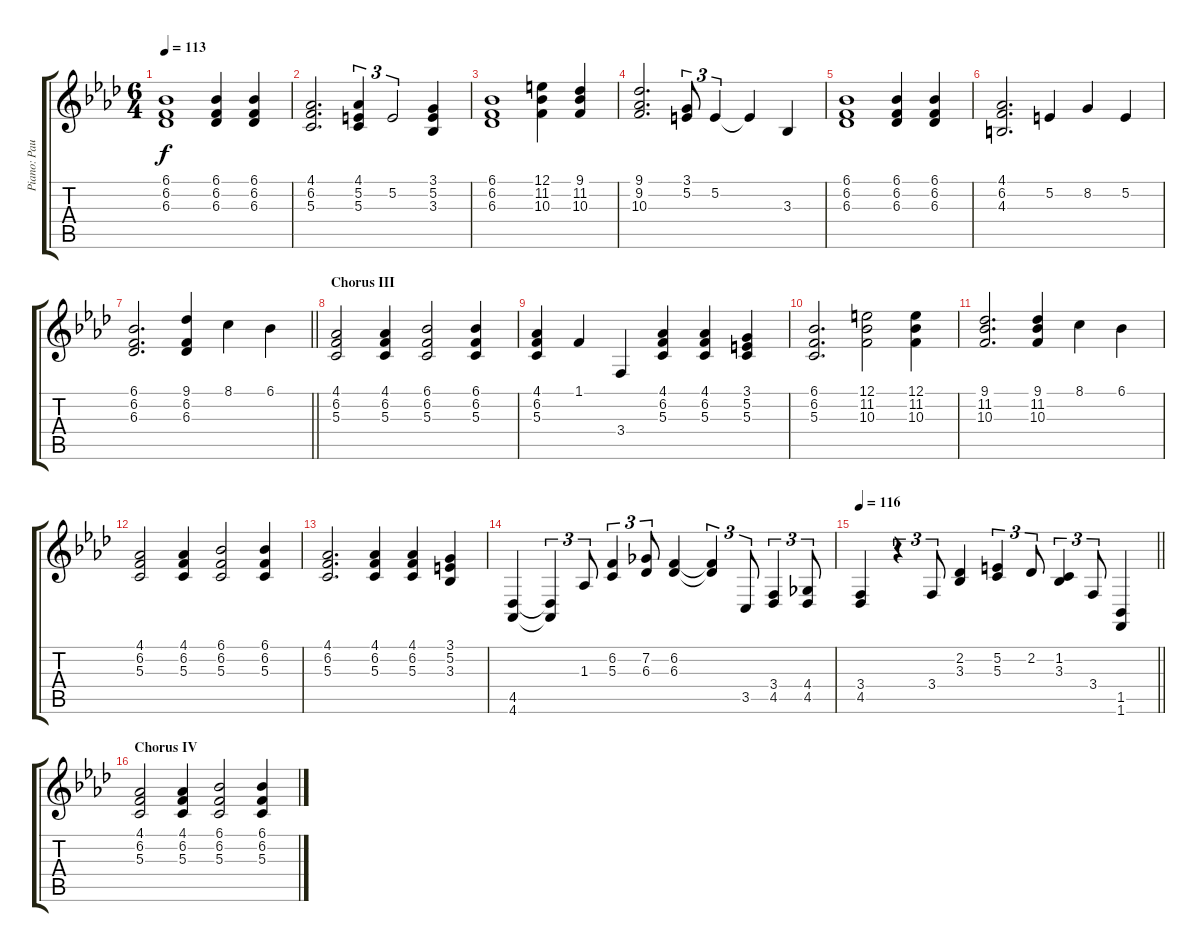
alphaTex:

\track ("Piano: Paul" "Piano: Pau") {instrument acousticgrandpiano}
\staff {score tabs}
\tuning (E4 B3 G3 D3 A2 E2) {hide}
\ts (6 4)
\tempo 113
\clef g2
\ks ab
(6.1 6.2 6.3).1{dy f} (6.1 6.2 6.3).4 (6.1 6.2 6.3).4 |
(4.1 6.2 5.3).2{d} (4.1 5.2 5.3).4{tu (3 2)} 5.2.2{tu (3 2)} (3.1 5.2 3.3).4 |
(6.1 6.2 6.3).1 (12.1 11.2 10.3).4 (9.1 11.2 10.3).4 |
(9.1 9.2 10.3).2{d} (3.1 5.2).8{tu (3 2)} 5.2.4{tu (3 2)} 5.2{t}.4 3.3.4 |
(6.1 6.2 6.3).1 (6.1 6.2 6.3).4 (6.1 6.2 6.3).4 |
(4.1 6.2 4.3).2{d} 5.2.4 8.2.4 5.2.4 |
\barLineRight lightlight
(6.1 6.2 6.3).2{d} (9.1 6.2 6.3).4 8.1.4 6.1.4 |
\section ("" "Chorus III")
(4.1 6.2 5.3).2 (4.1 6.2 5.3).4 (6.1 6.2 5.3).2 (6.1 6.2 5.3).4 |
(4.1 6.2 5.3).4 1.1.4 3.4.4 (4.1 6.2 5.3).4 (4.1 6.2 5.3).4 (3.1 5.2 5.3).4 |
(6.1 6.2 5.3).2{d} (12.1 11.2 10.3).2 (12.1 11.2 10.3).4 |
(9.1 11.2 10.3).2{d} (9.1 11.2 10.3).4 8.1.4 6.1.4 |
(4.1 6.2 5.3).2 (4.1 6.2 5.3).4 (6.1 6.2 5.3).2 (6.1 6.2 5.3).4 |
(4.1 6.2 5.3).2{d} (4.1 6.2 5.3).4 (4.1 6.2 5.3).4 (3.1 5.2 3.3).4 |
(4.5 4.6).4 (4.5{t} 4.6{t}).4{tu (3 2)} 1.3.8{tu (3 2)} (6.2 5.3).4{tu (3 2)} (7.2 6.3).8{tu (3 2)} (6.2 6.3).4 (6.2{t} 6.3{t}).4{tu (3 2)} 3.5.8{tu (3 2)} (3.4 4.5).4{tu (3 2)} (4.4 4.5).8{tu (3 2)} |
\tempo 116
\barLineRight lightlight
(3.4 4.5).4 r.4{tu (3 2)} 3.4.8{tu (3 2)} (2.2 3.3).4 (5.2 5.3).4{tu (3 2)} 2.2.8{tu (3 2)} (1.2 3.3).4{tu (3 2)} 3.4.8{tu (3 2)} (1.5 1.6).4 |
\section ("" "Chorus IV")
(4.1 6.2 5.3).2 (4.1 6.2 5.3).4 (6.1 6.2 5.3).2 (6.1 6.2 5.3).4
